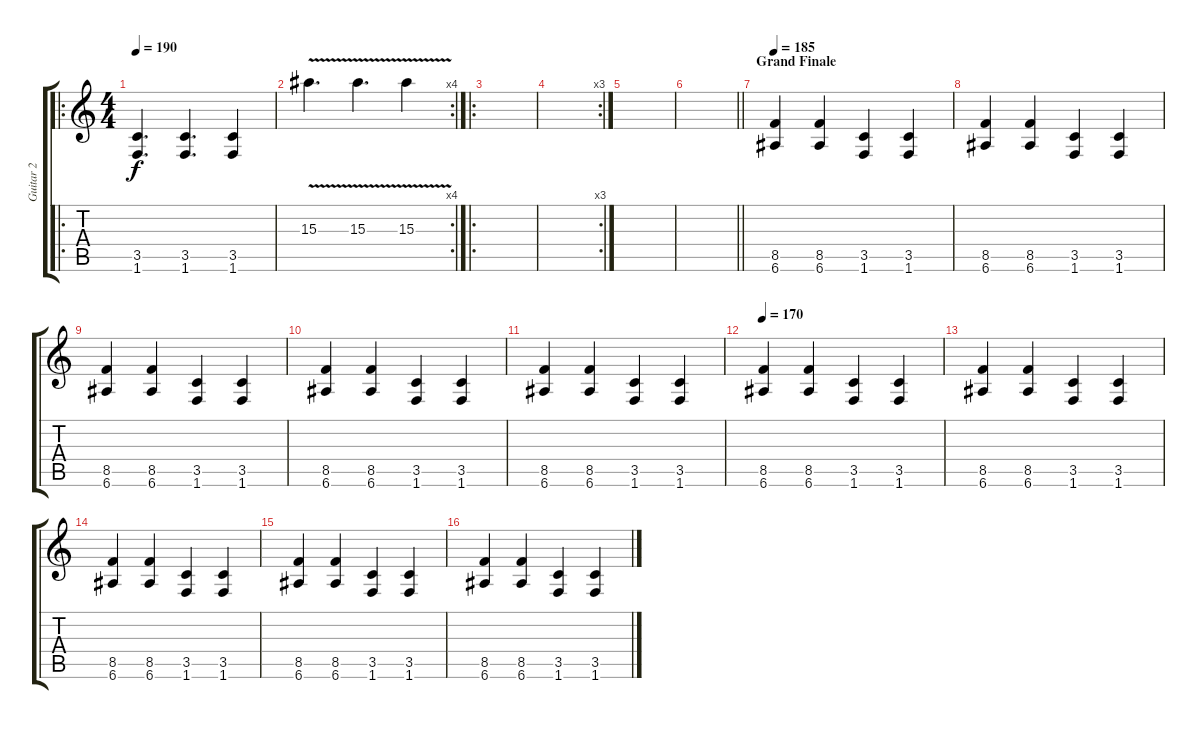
\track ("Guitar 2" "Guitar 2") {instrument overdrivenguitar}
\staff {score tabs}
\tuning (E4 B3 G3 D3 A2 E2) {hide}
\ro
\ts (4 4)
\tempo 190
\clef g2
\ks c
(3.5 1.6).4{d dy f} (3.5 1.6).4{d} (3.5 1.6).4 |
\rc 4
15.3{v}.4{d} 15.3{v}.4{d} 15.3{v}.4 |
\ro
|
\rc 3
|
|
\barLineRight lightlight
|
\section ("" "Grand Finale")
\tempo 185
(8.5 6.6).4 (8.5 6.6).4 (3.5 1.6).4 (3.5 1.6).4 |
(8.5 6.6).4 (8.5 6.6).4 (3.5 1.6).4 (3.5 1.6).4 |
(8.5 6.6).4 (8.5 6.6).4 (3.5 1.6).4 (3.5 1.6).4 |
(8.5 6.6).4 (8.5 6.6).4 (3.5 1.6).4 (3.5 1.6).4 |
(8.5 6.6).4 (8.5 6.6).4 (3.5 1.6).4 (3.5 1.6).4 |
\tempo 170
(8.5 6.6).4 (8.5 6.6).4 (3.5 1.6).4 (3.5 1.6).4 |
(8.5 6.6).4 (8.5 6.6).4 (3.5 1.6).4 (3.5 1.6).4 |
(8.5 6.6).4 (8.5 6.6).4 (3.5 1.6).4 (3.5 1.6).4 |
(8.5 6.6).4 (8.5 6.6).4 (3.5 1.6).4 (3.5 1.6).4 |
(8.5 6.6).4 (8.5 6.6).4 (3.5 1.6).4 (3.5 1.6).4
